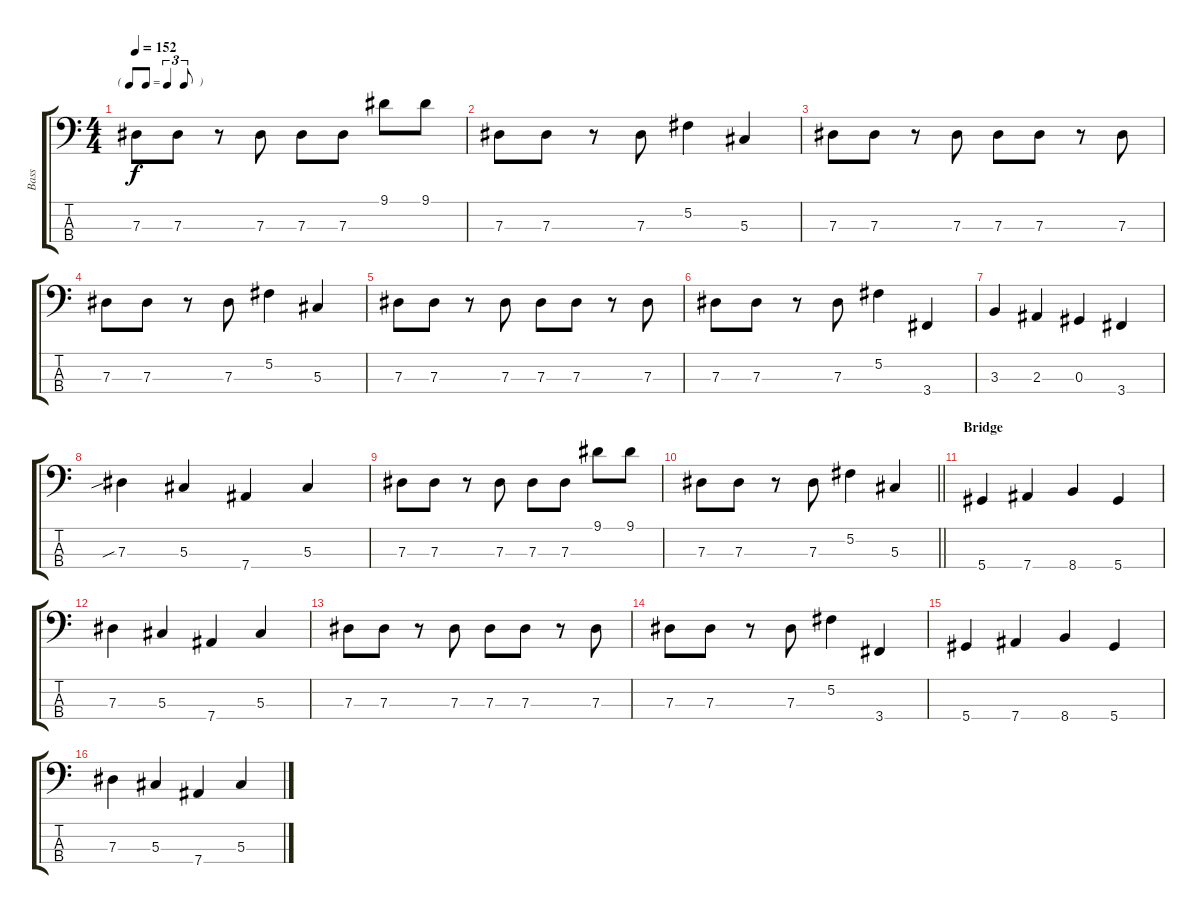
\track ("Bass" "Bass") {instrument electricbassfinger}
\staff {score tabs}
\tuning (Gb2 Db2 Ab1 Eb1) {hide}
\ts (4 4)
\tf triplet8th
\tempo 152
\clef f4
\ks c
7.3.8{dy f} 7.3.8 r.8 7.3.8 7.3.8 7.3.8 9.1.8 9.1.8 |
7.3.8 7.3.8 r.8 7.3.8 5.2.4 5.3.4 |
7.3.8 7.3.8 r.8 7.3.8 7.3.8 7.3.8 r.8 7.3.8 |
7.3.8 7.3.8 r.8 7.3.8 5.2.4 5.3.4 |
7.3.8 7.3.8 r.8 7.3.8 7.3.8 7.3.8 r.8 7.3.8 |
7.3.8 7.3.8 r.8 7.3.8 5.2.4 3.4.4 |
3.3.4 2.3.4 0.3.4 3.4.4 |
7.3{sib}.4 5.3.4 7.4.4 5.3.4 |
7.3.8 7.3.8 r.8 7.3.8 7.3.8 7.3.8 9.1.8 9.1.8 |
\barLineRight lightlight
7.3.8 7.3.8 r.8 7.3.8 5.2.4 5.3.4 |
\section ("" "Bridge")
5.4.4 7.4.4 8.4.4 5.4.4 |
7.3.4 5.3.4 7.4.4 5.3.4 |
7.3.8 7.3.8 r.8 7.3.8 7.3.8 7.3.8 r.8 7.3.8 |
7.3.8 7.3.8 r.8 7.3.8 5.2.4 3.4.4 |
5.4.4 7.4.4 8.4.4 5.4.4 |
7.3.4 5.3.4 7.4.4 5.3.4
